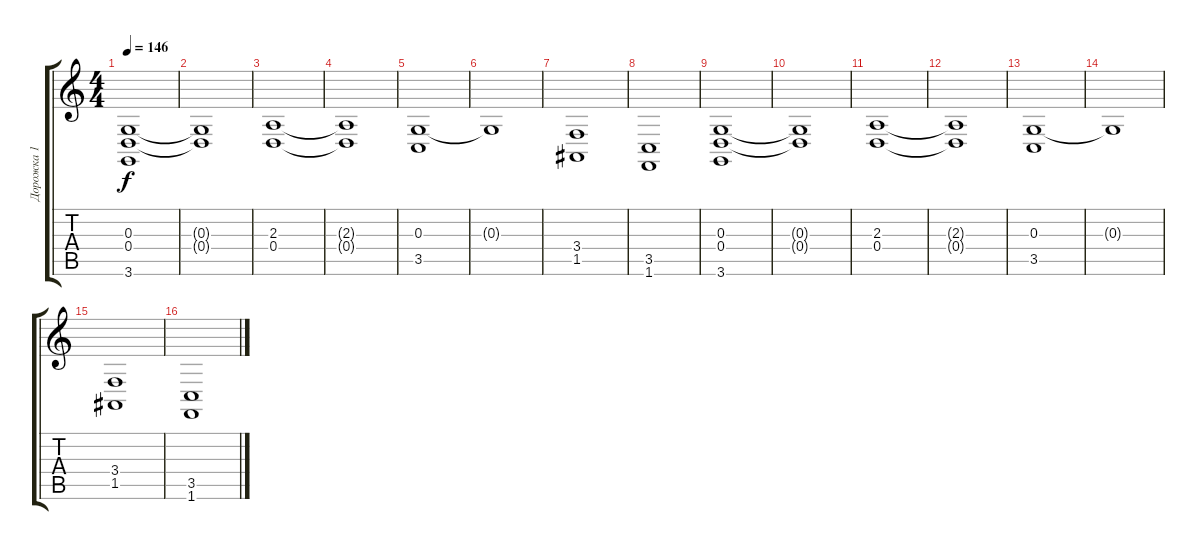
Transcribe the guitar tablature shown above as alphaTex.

\track ("Дорожка 1" "Дорожка 1") {instrument acousticgrandpiano}
\staff {score tabs}
\tuning (E4 B3 G3 D3 A2 E2) {hide}
\ts (4 4)
\tempo 146
\clef g2
\ks c
(0.3 0.4 3.6).1{dy f} |
(0.3{t} 0.4{t}).1 |
(2.3 0.4).1 |
(2.3{t} 0.4{t}).1 |
(0.3 3.5).1 |
0.3{t}.1 |
(3.4 1.5).1 |
(3.5 1.6).1 |
(0.3 0.4 3.6).1 |
(0.3{t} 0.4{t}).1 |
(2.3 0.4).1 |
(2.3{t} 0.4{t}).1 |
(0.3 3.5).1 |
0.3{t}.1 |
(3.4 1.5).1 |
(3.5 1.6).1
